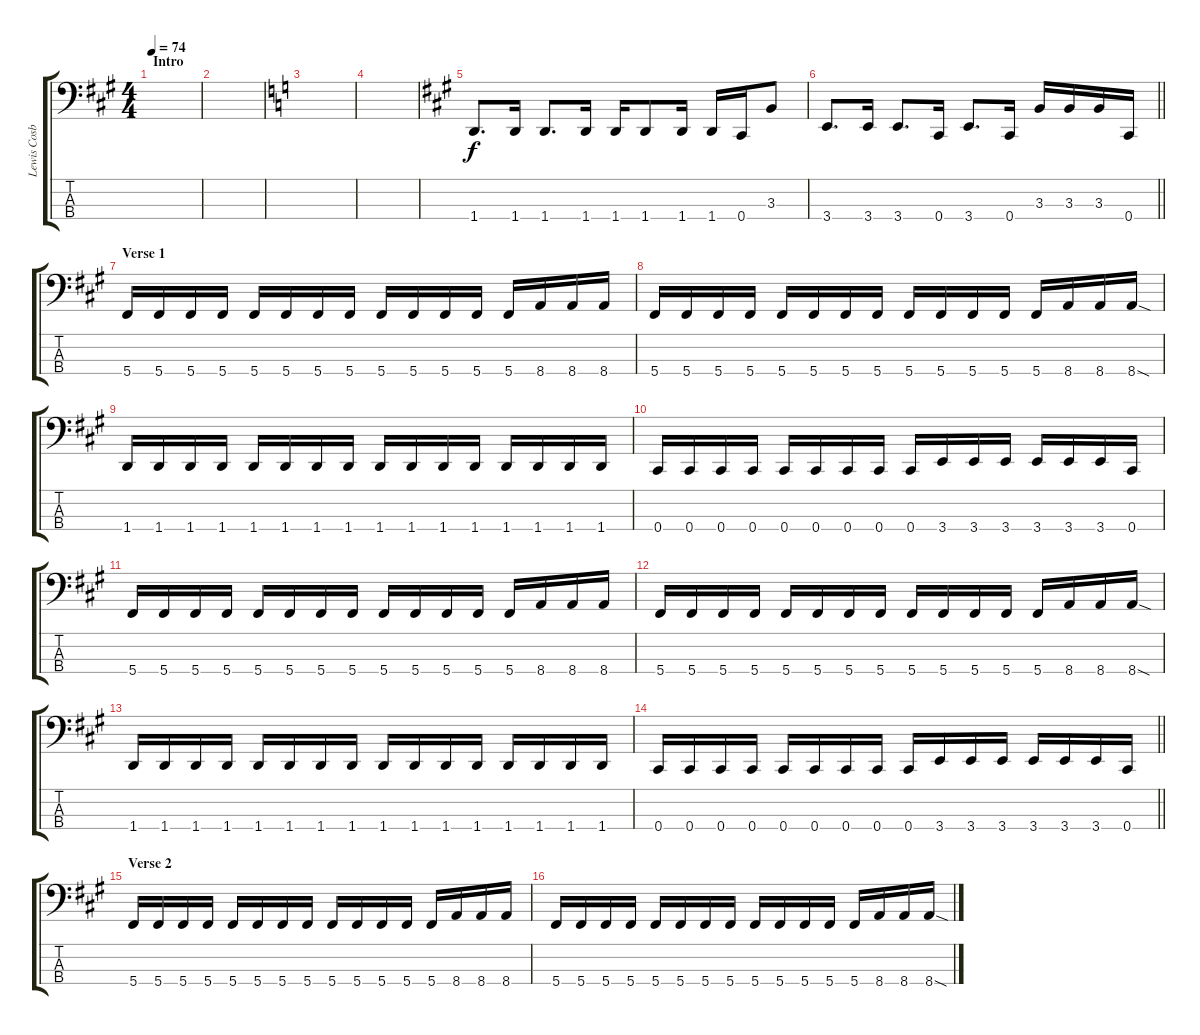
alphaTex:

\track ("Lewis Cosby" "Lewis Cosb") {instrument electricbassfinger}
\staff {score tabs}
\tuning (Gb2 Db2 Ab1 Db1) {hide}
\ts (4 4)
\section ("" "Intro")
\tempo 74
\clef f4
\ks f#minor
|
|
\ks c
|
|
\ks f#minor
1.4.8{d} 1.4.16 1.4.8{d} 1.4.16 1.4.16 1.4.8 1.4.16 1.4.16 0.4.16 3.3.8 |
\barLineRight lightlight
3.4.8{d} 3.4.16 3.4.8{d} 0.4.16 3.4.8{d} 0.4.16 3.3.16 3.3.16 3.3.16 0.4.16 |
\section ("" "Verse 1")
5.4.16 5.4.16 5.4.16 5.4.16 5.4.16 5.4.16 5.4.16 5.4.16 5.4.16 5.4.16 5.4.16 5.4.16 5.4.16 8.4.16 8.4.16 8.4.16 |
5.4.16 5.4.16 5.4.16 5.4.16 5.4.16 5.4.16 5.4.16 5.4.16 5.4.16 5.4.16 5.4.16 5.4.16 5.4.16 8.4.16 8.4.16 8.4{sod}.16 |
1.4.16 1.4.16 1.4.16 1.4.16 1.4.16 1.4.16 1.4.16 1.4.16 1.4.16 1.4.16 1.4.16 1.4.16 1.4.16 1.4.16 1.4.16 1.4.16 |
0.4.16 0.4.16 0.4.16 0.4.16 0.4.16 0.4.16 0.4.16 0.4.16 0.4.16 3.4.16 3.4.16 3.4.16 3.4.16 3.4.16 3.4.16 0.4.16 |
5.4.16 5.4.16 5.4.16 5.4.16 5.4.16 5.4.16 5.4.16 5.4.16 5.4.16 5.4.16 5.4.16 5.4.16 5.4.16 8.4.16 8.4.16 8.4.16 |
5.4.16 5.4.16 5.4.16 5.4.16 5.4.16 5.4.16 5.4.16 5.4.16 5.4.16 5.4.16 5.4.16 5.4.16 5.4.16 8.4.16 8.4.16 8.4{sod}.16 |
1.4.16 1.4.16 1.4.16 1.4.16 1.4.16 1.4.16 1.4.16 1.4.16 1.4.16 1.4.16 1.4.16 1.4.16 1.4.16 1.4.16 1.4.16 1.4.16 |
\barLineRight lightlight
0.4.16 0.4.16 0.4.16 0.4.16 0.4.16 0.4.16 0.4.16 0.4.16 0.4.16 3.4.16 3.4.16 3.4.16 3.4.16 3.4.16 3.4.16 0.4.16 |
\section ("" "Verse 2")
5.4.16 5.4.16 5.4.16 5.4.16 5.4.16 5.4.16 5.4.16 5.4.16 5.4.16 5.4.16 5.4.16 5.4.16 5.4.16 8.4.16 8.4.16 8.4.16 |
5.4.16 5.4.16 5.4.16 5.4.16 5.4.16 5.4.16 5.4.16 5.4.16 5.4.16 5.4.16 5.4.16 5.4.16 5.4.16 8.4.16 8.4.16 8.4{sod}.16
